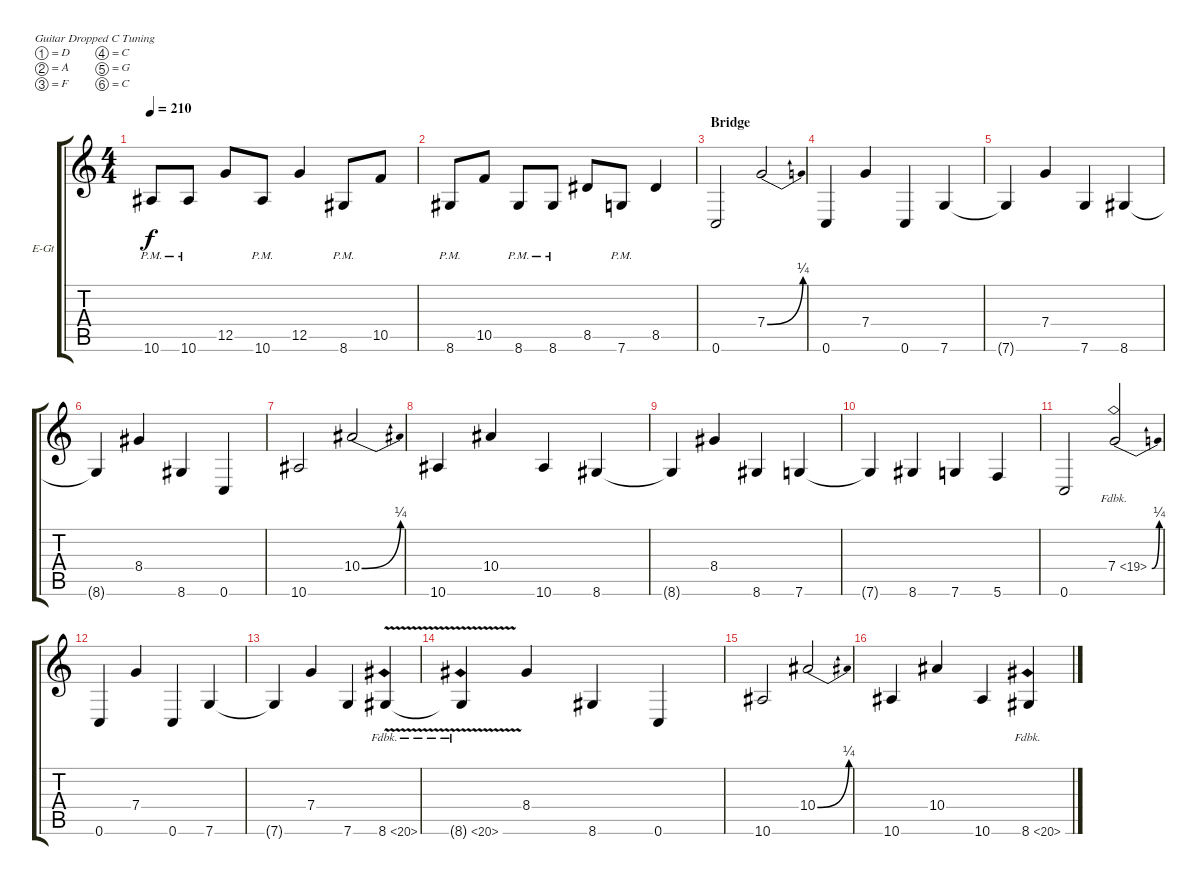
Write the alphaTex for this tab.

\defaultSystemsLayout 4
\bracketExtendMode groupsimilarinstruments
\firstSystemTrackNameOrientation horizontal
\otherSystemsTrackNameOrientation horizontal
\track ("Guitar 1" "E-Gt") {instrument distortionguitar}
\staff {score tabs}
\tuning (D4 A3 F3 C3 G2 C2)
\ts (4 4)
\tempo 210
\clef g2
\ks c
10.6{pm}.8{dy f} 10.6{pm}.8 12.5.8 10.6{pm}.8 12.5.4 8.6{pm}.8 10.5.8 |
8.6{pm}.8 10.5.8 8.6{pm}.8 8.6{pm}.8 8.5.8 7.6{pm}.8 8.5.4 |
\section ("" "Bridge")
0.6.2 7.4{be (bend 0 0 59.4 1)}.2 |
0.6.4 7.4.4 0.6.4 7.6.4 |
7.6{t}.4 7.4.4 7.6.4 8.6.4 |
8.6{t}.4 8.4.4 8.6.4 0.6.4 |
10.6.2 10.4{be (bend 0 0 59.4 1)}.2 |
10.6.4 10.4.4 10.6.4 8.6.4 |
8.6{t}.4 8.4.4 8.6.4 7.6.4 |
7.6{t}.4 8.6.4 7.6.4 5.6.4 |
0.6.2 7.4{be (bend 0 0 59.4 1) fh 12}.2 |
0.6.4 7.4.4 0.6.4 7.6.4 |
7.6{t}.4 7.4.4 7.6.4 8.6{fh 12 v}.4 |
8.6{fh 12 t}.4 8.4.4 8.6.4 0.6.4 |
10.6.2 10.4{be (bend 0 0 59.4 1)}.2 |
10.6.4 10.4.4 10.6.4 8.6{fh 12}.4
